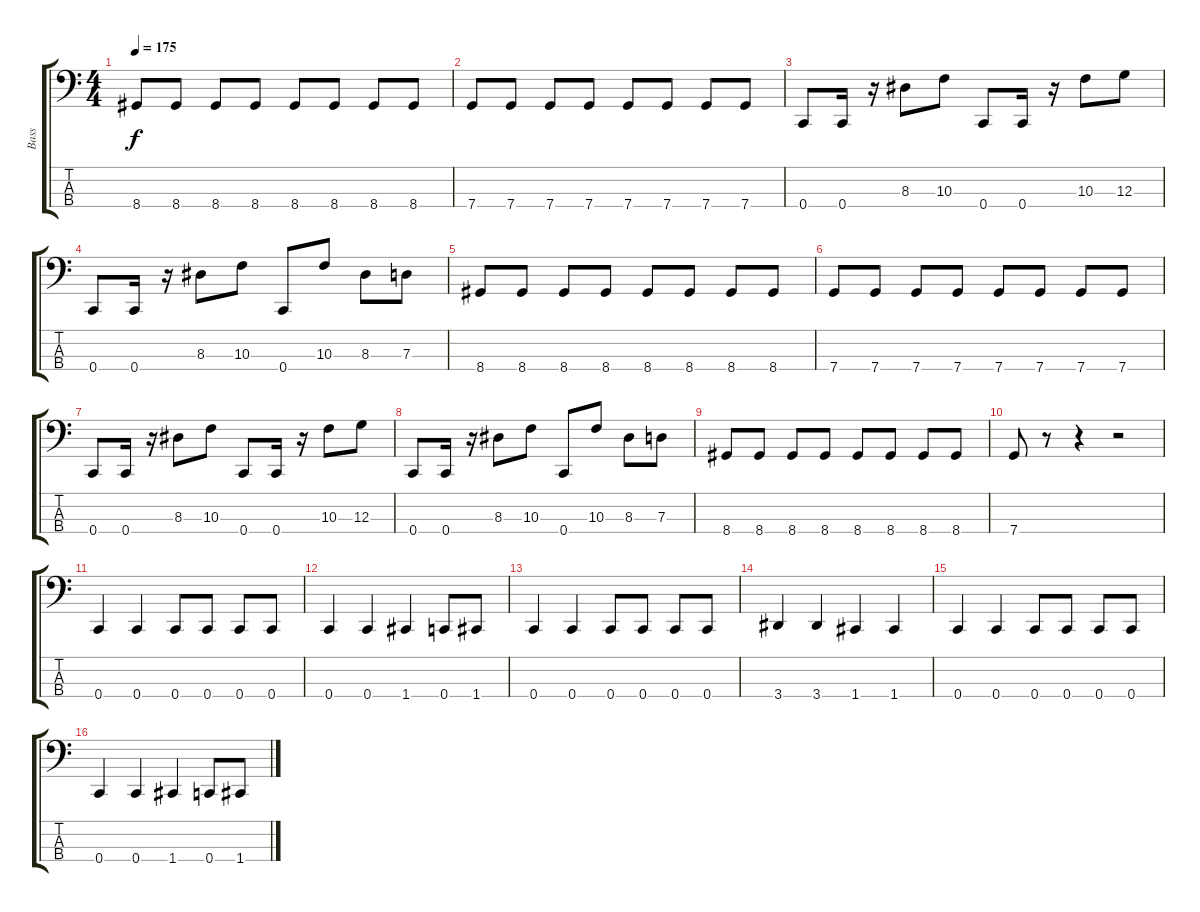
\track ("Bass" "Bass") {instrument electricbasspick}
\staff {score tabs}
\tuning (F2 C2 G1 C1) {hide}
\ts (4 4)
\tempo 175
\clef f4
\ks c
8.4.8{dy f} 8.4.8 8.4.8 8.4.8 8.4.8 8.4.8 8.4.8 8.4.8 |
7.4.8 7.4.8 7.4.8 7.4.8 7.4.8 7.4.8 7.4.8 7.4.8 |
0.4.8 0.4.16 r.16 8.3.8 10.3.8 0.4.8 0.4.16 r.16 10.3.8 12.3.8 |
0.4.8 0.4.16 r.16 8.3.8 10.3.8 0.4.8 10.3.8 8.3.8 7.3.8 |
8.4.8 8.4.8 8.4.8 8.4.8 8.4.8 8.4.8 8.4.8 8.4.8 |
7.4.8 7.4.8 7.4.8 7.4.8 7.4.8 7.4.8 7.4.8 7.4.8 |
0.4.8 0.4.16 r.16 8.3.8 10.3.8 0.4.8 0.4.16 r.16 10.3.8 12.3.8 |
0.4.8 0.4.16 r.16 8.3.8 10.3.8 0.4.8 10.3.8 8.3.8 7.3.8 |
8.4.8 8.4.8 8.4.8 8.4.8 8.4.8 8.4.8 8.4.8 8.4.8 |
7.4.8 r.8 r.4 r.2 |
0.4.4 0.4.4 0.4.8 0.4.8 0.4.8 0.4.8 |
0.4.4 0.4.4 1.4.4 0.4.8 1.4.8 |
0.4.4 0.4.4 0.4.8 0.4.8 0.4.8 0.4.8 |
3.4.4 3.4.4 1.4.4 1.4.4 |
0.4.4 0.4.4 0.4.8 0.4.8 0.4.8 0.4.8 |
0.4.4 0.4.4 1.4.4 0.4.8 1.4.8
